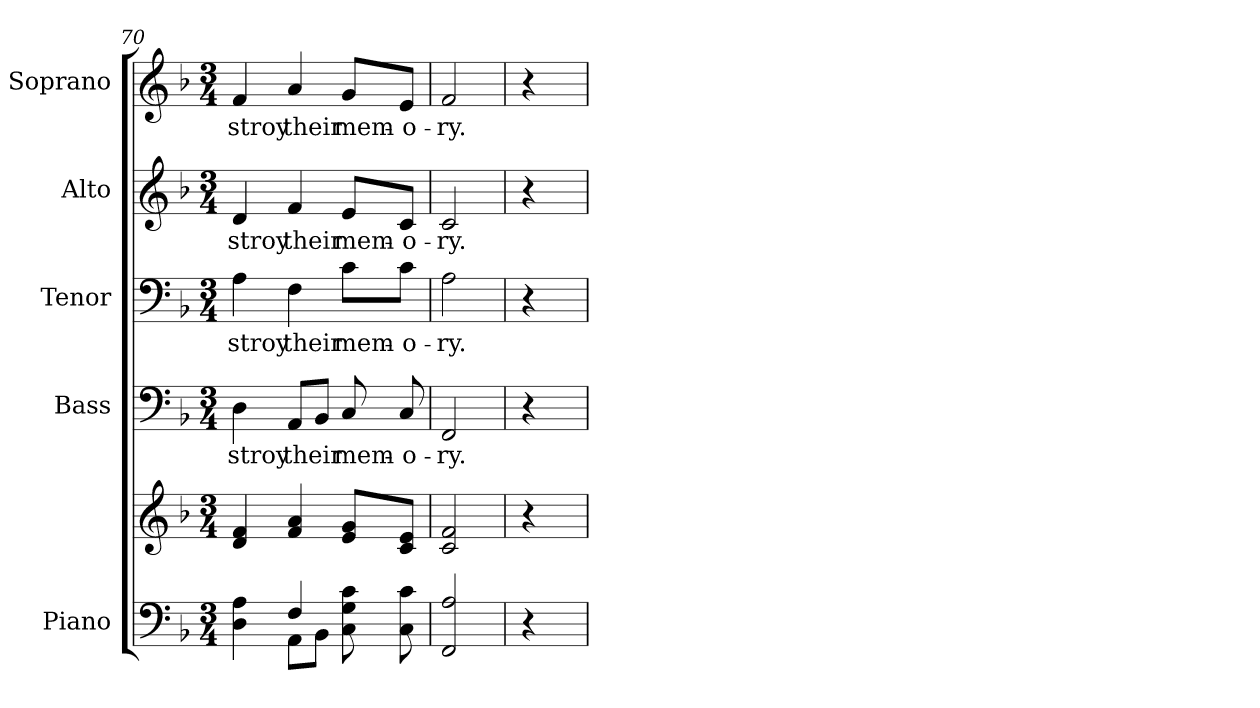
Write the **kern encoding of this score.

**kern	**kern	**kern	**text	**kern	**text	**kern	**text	**kern	**text
*part5	*part5	*part4	*part4	*part3	*part3	*part2	*part2	*part1	*part1
*staff6	*staff5	*staff4	*staff4	*staff3	*staff3	*staff2	*staff2	*staff1	*staff1
*I"Piano	*	*I"Bass	*	*I"Tenor	*	*I"Alto	*	*I"Soprano	*
*I'Pno.	*	*I'B.	*	*I'T.	*	*I'A.	*	*I'S.	*
!!LO:PB:g=z
*clefF4	*clefG2	*clefF4	*	*clefF4	*	*clefG2	*	*clefG2	*
*k[b-]	*k[b-]	*k[b-]	*	*k[b-]	*	*k[b-]	*	*k[b-]	*
*F:	*F:	*F:	*	*F:	*	*F:	*	*F:	*
*M3/4	*M3/4	*M3/4	*	*M3/4	*	*M3/4	*	*M3/4	*
=70	=70	=70	=70	=70	=70	=70	=70	=70	=70
*^	*	*	*	*	*	*	*	*	*
!	!	!	!	!LO:LY:b:color=#000000	!	!	!	!	!	!
!	!	!	!	!	!	!LO:LY:b:color=#000000	!	!	!	!
!	!	!	!	!	!	!	!	!LO:LY:b:color=#000000	!	!
!	!	!	!	!	!	!	!	!	!	!LO:LY:b:color=#000000
4Di\ 4Ai	4ryy	4di/ 4fi	4Di\	-stroy	4Ai\	-stroy	4di/	-stroy	4fi/	-stroy
!	!	!	!	!LO:LY:b:color=#000000	!	!	!	!	!	!
!	!	!	!	!	!	!LO:LY:b:color=#000000	!	!	!	!
!	!	!	!	!	!	!	!	!LO:LY:b:color=#000000	!	!
!	!	!	!	!	!	!	!	!	!	!LO:LY:b:color=#000000
4Fi/	8AAi\L	4fi/ 4ai	8AAi/L	their	4Fi\	their	4fi/	their	4ai/	their
.	8BB-i\J	.	8BB-i/J	.	.	.	.	.	.	.
!	!	!	!	!LO:LY:b:color=#000000	!	!	!	!	!	!
!	!	!	!	!	!	!LO:LY:b:color=#000000	!	!	!	!
!	!	!	!	!	!	!	!	!LO:LY:b:color=#000000	!	!
!	!	!	!	!	!	!	!	!	!	!LO:LY:b:color=#000000
8Ci\ 8Gi 8ci	4ryy	8ei/ 8gi/L	8Ci/	mem-	8ci\L	mem-	8ei/L	mem-	8gi/L	mem-
!	!	!	!	!LO:LY:b:color=#000000	!	!	!	!	!	!
!	!	!	!	!	!	!LO:LY:b:color=#000000	!	!	!	!
!	!	!	!	!	!	!	!	!LO:LY:b:color=#000000	!	!
!	!	!	!	!	!	!	!	!	!	!LO:LY:b:color=#000000
8Ci\ 8ci	.	8ci/ 8ei/J	8Ci/	-o-	8ci\J	-o-	8ci/J	-o-	8ei/J	-o-
*v	*v	*	*	*	*	*	*	*	*	*
=71	=71	=71	=71	=71	=71	=71	=71	=71	=71
!	!	!	!LO:LY:b:color=#000000	!	!	!	!	!	!
!	!	!	!	!	!LO:LY:b:color=#000000	!	!	!	!
!	!	!	!	!	!	!	!LO:LY:b:color=#000000	!	!
!	!	!	!	!	!	!	!	!	!LO:LY:b:color=#000000
2FFi/ 2Ai	2ci/ 2fi	2FFi/	-ry.	2Ai\	-ry.	2ci/	-ry.	2fi/	-ry.
=72	=72	=72	=72	=72	=72	=72	=72	=72	=72
4r	4r	4r	.	4r	.	4r	.	4r	.
=	=	=	=	=	=	=	=	=	=
*-	*-	*-	*-	*-	*-	*-	*-	*-	*-
